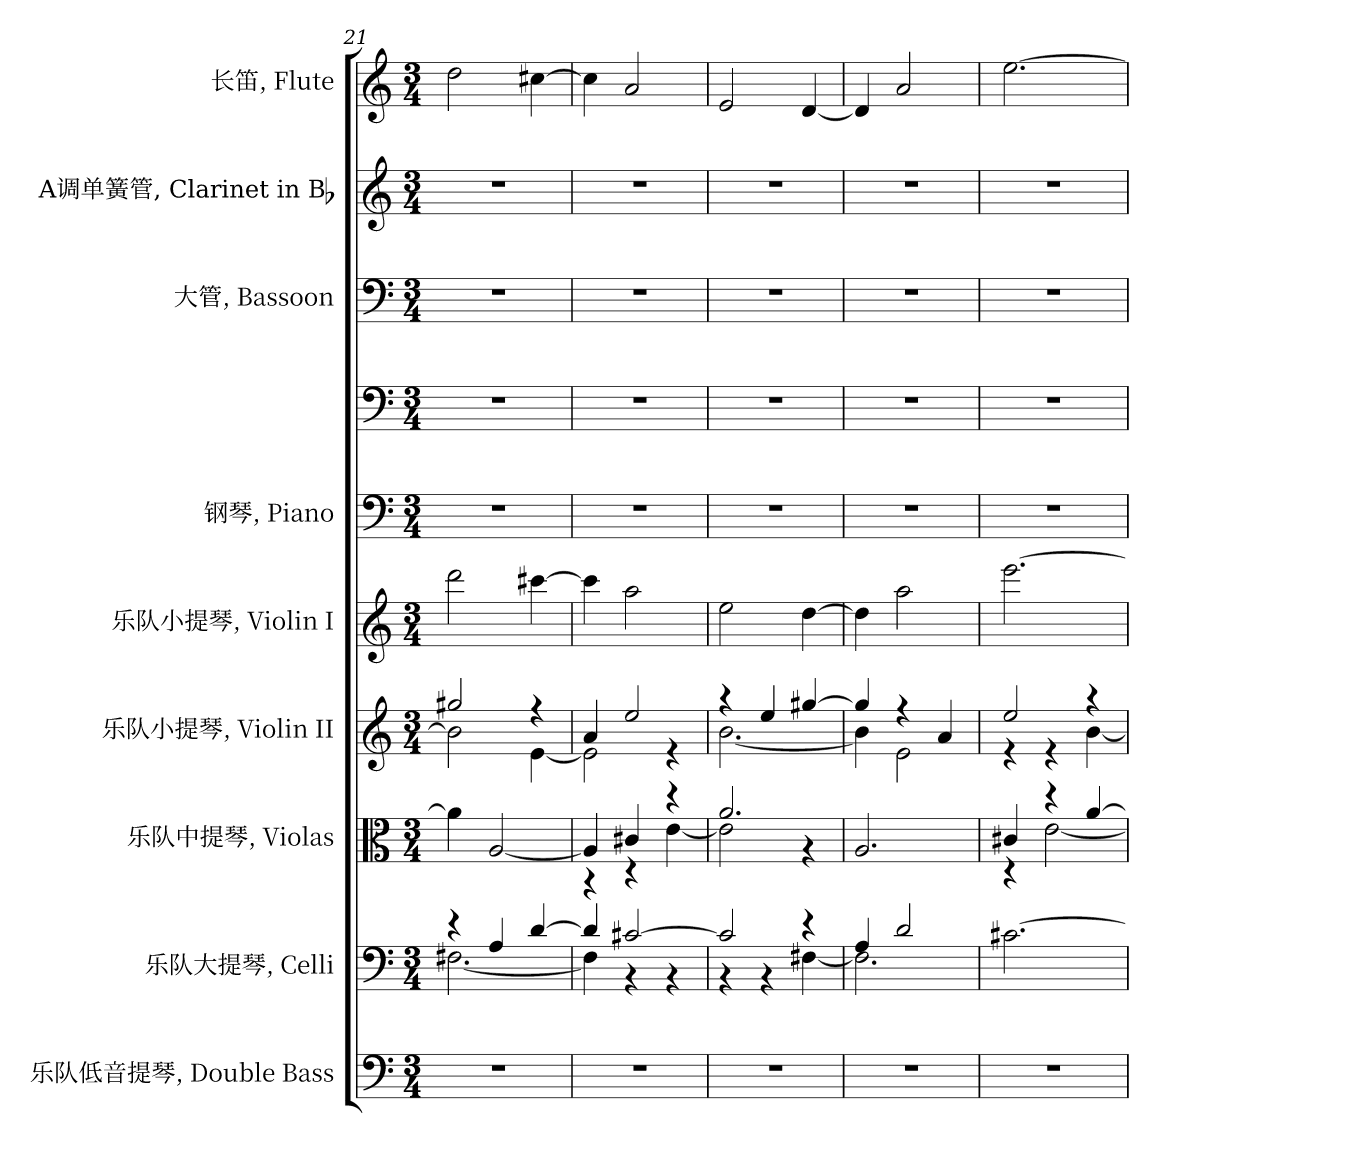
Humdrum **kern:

**kern	**kern	**kern	**kern	**kern	**kern	**kern	**kern	**kern	**kern
*part9	*part8	*part7	*part6	*part5	*part4	*part4	*part3	*part2	*part1
*staff10	*staff9	*staff8	*staff7	*staff6	*staff5	*staff4	*staff3	*staff2	*staff1
*I"乐队低音提琴, Double Bass	*I"乐队大提琴, Celli	*I"乐队中提琴, Violas	*I"乐队小提琴, Violin II	*I"乐队小提琴, Violin I	*I"钢琴, Piano	*	*I"大管, Bassoon	*I"A调单簧管, Clarinet in Bb	*I"长笛, Flute
*	*	*I'Vlas.	*	*	*I'Pno.	*	*I'Bsn.	*I'A Cl.	*I'Fl.
*clefF4	*clefF4	*clefC3	*clefG2	*clefG2	*clefF4	*clefF4	*clefF4	*clefG2	*clefG2
*ITrd7c12	*	*	*	*	*	*	*	*ITrd2c3	*
*k[]	*k[]	*k[]	*k[]	*k[]	*k[]	*k[]	*k[]	*k[f#c#g#]	*k[]
*M3/4	*M3/4	*M3/4	*M3/4	*M3/4	*M3/4	*M3/4	*M3/4	*M3/4	*M3/4
=21	=21	=21	=21	=21	=21	=21	=21	=21	=21
*	*^	*	*^	*	*	*	*	*	*
2.r	4r	[2.F#X\	4a\]	2gg#X/	2b\]	2ddd\	2.r	2.r	2.r	2.r	2dd\
.	4A/	.	[2A/	.	.	.	.	.	.	.	.
.	[4d/	.	.	4r	[4e\	[4ccc#X\	.	.	.	.	[4cc#X\
=22	=22	=22	=22	=22	=22	=22	=22	=22	=22	=22	=22
*	*	*	*^	*	*	*	*	*	*	*	*
2.r	4d/]	4F#\]	4A/]	4r	4a/	2e\]	4ccc#\]	2.r	2.r	2.r	2.r	4cc#\]
.	[2c#X/	4r	4c#X/	4r	2ee/	.	2aa\	.	.	.	.	2a/
.	.	4r	4r	[4e\	.	4r	.	.	.	.	.	.
=23	=23	=23	=23	=23	=23	=23	=23	=23	=23	=23	=23	=23
2.r	2c#/]	4r	2.a/	2e\]	4r	[2.b\	2ee\	2.r	2.r	2.r	2.r	2e/
.	.	4r	.	.	4ee/	.	.	.	.	.	.	.
.	4r	[4F#X\	.	4r	[4gg#X/	.	[4dd\	.	.	.	.	[4d/
*	*	*	*v	*v	*	*	*	*	*	*	*	*
=24	=24	=24	=24	=24	=24	=24	=24	=24	=24	=24	=24
2.r	4A/	2.F#\]	2.A/	4gg#/]	4b\]	4dd\]	2.r	2.r	2.r	2.r	4d/]
.	2d/	.	.	4r	2e\	2aa\	.	.	.	.	2a/
.	.	.	.	4a/	.	.	.	.	.	.	.
*	*v	*v	*	*	*	*	*	*	*	*	*
=25	=25	=25	=25	=25	=25	=25	=25	=25	=25	=25
*	*	*^	*	*	*	*	*	*	*	*
2.r	[2.c#X\	4c#X/	4r	2ee/	4r	[2.eee\	2.r	2.r	2.r	2.r	[2.ee\
.	.	4r	[2e\	.	4r	.	.	.	.	.	.
.	.	[4a/	.	4r	[4b\	.	.	.	.	.	.
*	*	*v	*v	*	*	*	*	*	*	*	*
*	*	*	*v	*v	*	*	*	*	*	*
=	=	=	=	=	=	=	=	=	=
*-	*-	*-	*-	*-	*-	*-	*-	*-	*-
